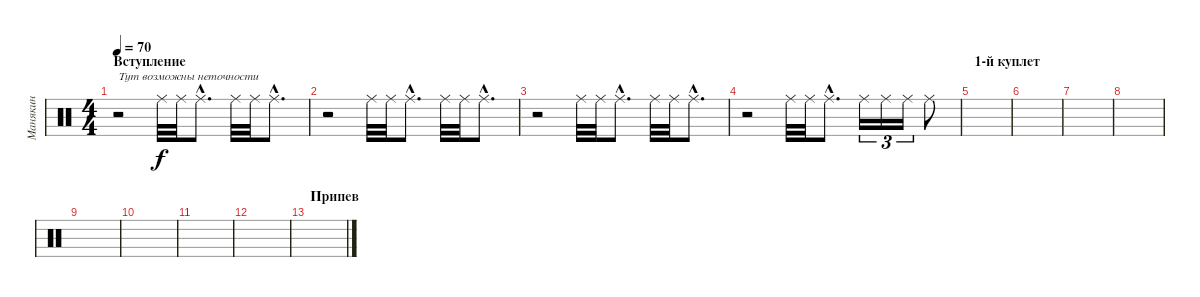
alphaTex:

\track ("Манякин" "Манякин") {instrument percussion}
\staff {score}
\articulation defaults
\ts (4 4)
\section ("" "Вступление")
\tempo 70
\clef neutral
\ks c
r.2{txt "Тут возможны неточности" dy f volume 9} "Ride (middle)".32 "Ride (middle)".32 "Ride (middle)"{hac}.8{d} "Ride (middle)".32 "Ride (middle)".32 "Ride (middle)"{hac}.8{d} |
r.2 "Ride (middle)".32 "Ride (middle)".32 "Ride (middle)"{hac}.8{d} "Ride (middle)".32 "Ride (middle)".32 "Ride (middle)"{hac}.8{d} |
r.2 "Ride (middle)".32 "Ride (middle)".32 "Ride (middle)"{hac}.8{d} "Ride (middle)".32 "Ride (middle)".32 "Ride (middle)"{hac}.8{d} |
r.2 "Ride (middle)".32 "Ride (middle)".32 "Ride (middle)"{hac}.8{d} "Ride (middle)".16{tu (3 2)} "Ride (middle)".16{tu (3 2)} "Ride (middle)".16{tu (3 2)} "Ride (middle)".8 |
\section ("" "1-й куплет")
|
|
|
|
|
|
|
|
\section ("" "Припев")
